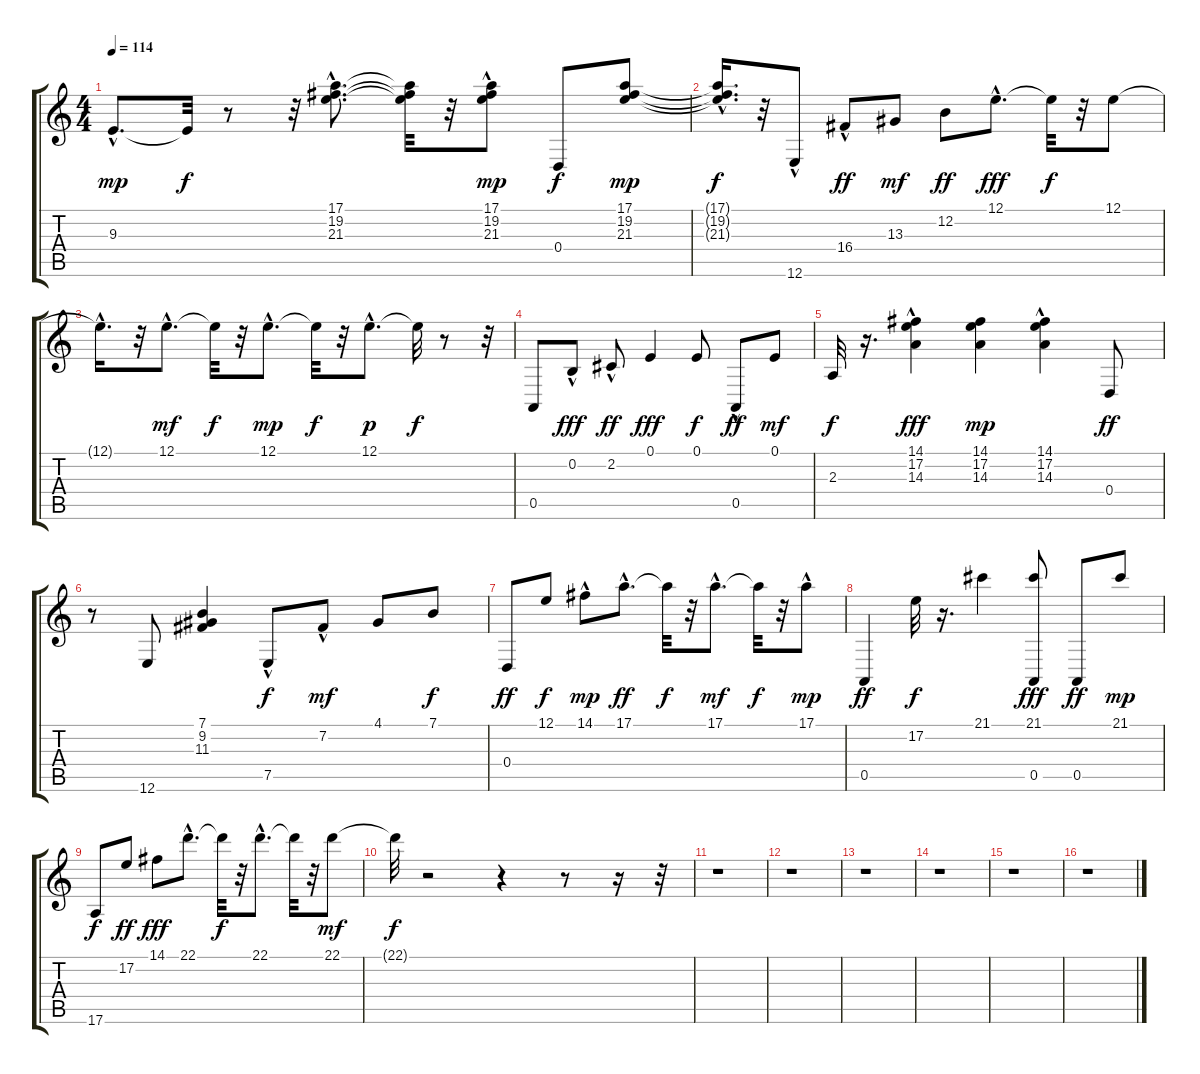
\track "" {instrument acousticgrandpiano}
\staff {score tabs}
\tuning (E4 B3 G3 D3 A2 E2) {hide}
\ts (4 4)
\tempo 114
\clef g2
\ks c
9.3{hac}.8{d dy mp} 9.3{t}.32{dy f} r.8 r.32 (17.1{hac} 19.2{hac} 21.3{hac}).8{d} (17.1{t} 19.2{t} 21.3{t}).32 r.32 (17.1{hac} 19.2{hac} 21.3{hac}).8{dy mp} 0.4.8{dy f} (17.1 19.2 21.3).8{dy mp} |
(17.1{hac t} 19.2{hac t} 21.3{hac t}).16{d dy f} r.32 12.6{hac}.8 16.4{hac}.8{dy ff} 13.3.8{dy mf} 12.2.8{dy ff} 12.1{hac}.8{d dy fff} 12.1{t}.32{dy f} r.32 12.1.8 |
12.1{hac t}.16{d} r.32 12.1{hac}.8{d dy mf} 12.1{t}.32{dy f} r.32 12.1{hac}.8{d dy mp} 12.1{t}.32{dy f} r.32 12.1{hac}.8{d dy p} 12.1{t}.32{dy f} r.8 r.32 |
0.5.8 0.2{hac}.8{dy fff} 2.2{hac}.8{dy ff} 0.1.4{dy fff} 0.1.8{dy f} 0.5{hac}.8{dy ff} 0.1.8{dy mf} |
2.3.32{dy f} r.16{d} (14.1 17.2 14.3{hac}).4{dy fff} (14.1 17.2 14.3).4{dy mp} (14.1{hac} 17.2{hac} 14.3{hac}).4 0.4.8{dy ff} |
r.8 12.6.8 (7.1 9.2 11.3).4 7.5{hac}.8{dy f} 7.2{hac}.8{dy mf} 4.1.8 7.1.8{dy f} |
0.4.8{dy ff} 12.1.8{dy f} 14.1{hac}.8{dy mp} 17.1{hac}.8{d dy ff} 17.1{t}.32{dy f} r.32 17.1{hac}.8{d dy mf} 17.1{t}.32{dy f} r.32 17.1{hac}.8{dy mp} |
0.5.4{dy ff} 17.2.32{dy f} r.16{d} 21.1.4 (21.1 0.5).8{dy fff} 0.5.8{dy ff} 21.1.8{dy mp} |
17.6.8{dy f} 17.2.8{dy ff} 14.1.8{dy fff} 22.1{hac}.8{d} 22.1{t}.32{dy f} r.32 22.1{hac}.8{d} 22.1{t}.32 r.32 22.1.8{dy mf} |
22.1{t}.32{dy f} r.2 r.4 r.8 r.16 r.32 |
r.1 |
r.1 |
r.1 |
r.1 |
r.1 |
r.1
